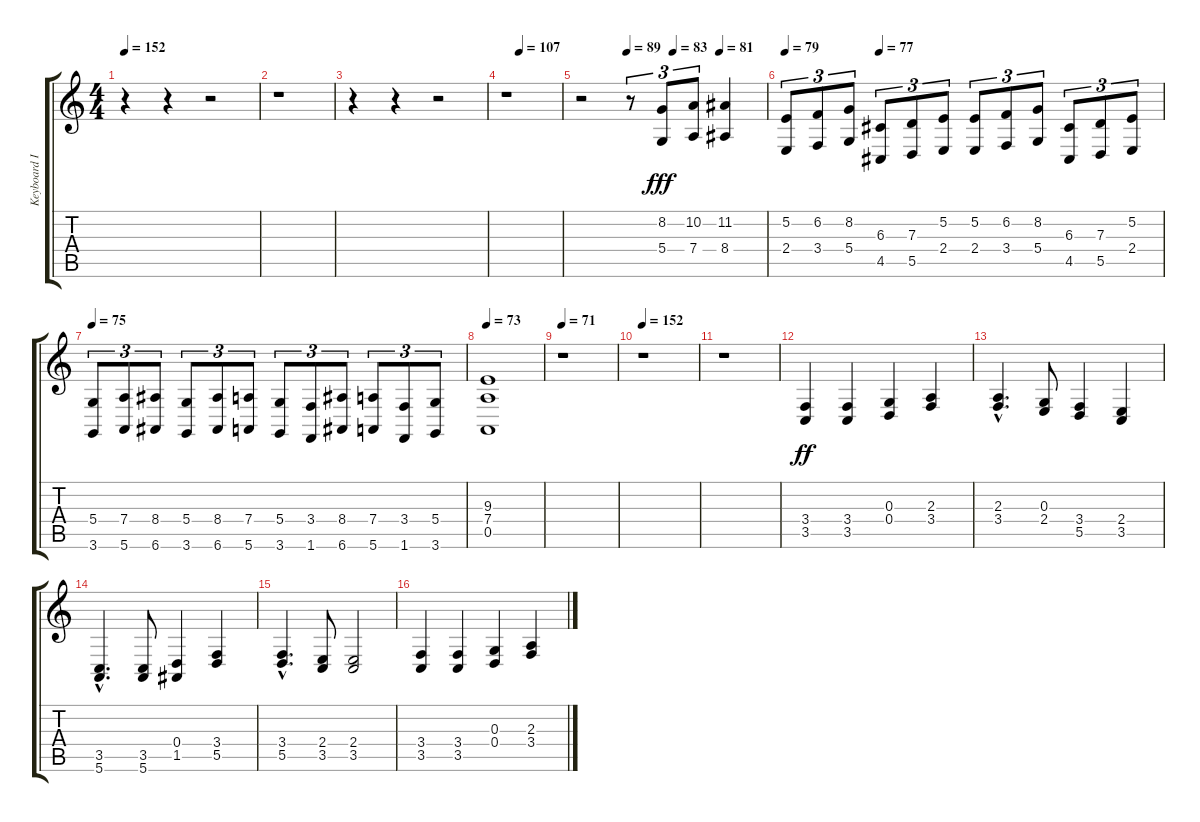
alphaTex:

\track ("Keyboard II" "Keyboard I") {instrument stringensemble1}
\staff {score tabs}
\tuning (E4 B3 G3 D3 A2 E2) {hide}
\ts (4 4)
\tempo 152
\clef g2
\ks c
r.4{dy fff instrument stringensemble1} r.4 r.2 |
r.1 |
r.4 r.4 r.2 |
\tempo (107 0.25)
r.1 |
\tempo (89 0.25)
\tempo (83 0.5)
\tempo (81 0.75)
r.2 r.8{tu (3 2)} (8.2 5.4).8{tu (3 2)} (10.2 7.4).8{tu (3 2)} (11.2 8.4).4 |
\tempo 79
\tempo (77 0.25)
(5.2 2.4).8{tu (3 2)} (6.2 3.4).8{tu (3 2)} (8.2 5.4).8{tu (3 2)} (6.3 4.5).8{tu (3 2)} (7.3 5.5).8{tu (3 2)} (5.2 2.4).8{tu (3 2)} (5.2 2.4).8{tu (3 2)} (6.2 3.4).8{tu (3 2)} (8.2 5.4).8{tu (3 2)} (6.3 4.5).8{tu (3 2)} (7.3 5.5).8{tu (3 2)} (5.2 2.4).8{tu (3 2)} |
\tempo 75
(5.4 3.6).8{tu (3 2)} (7.4 5.6).8{tu (3 2)} (8.4 6.6).8{tu (3 2)} (5.4 3.6).8{tu (3 2)} (8.4 6.6).8{tu (3 2)} (7.4 5.6).8{tu (3 2)} (5.4 3.6).8{tu (3 2)} (3.4 1.6).8{tu (3 2)} (8.4 6.6).8{tu (3 2)} (7.4 5.6).8{tu (3 2)} (3.4 1.6).8{tu (3 2)} (5.4 3.6).8{tu (3 2)} |
\tempo 73
(9.3 7.4 0.5).1 |
\tempo 71
r.1 |
\tempo 152
r.1 |
r.1 |
(3.4 3.5).4{dy ff} (3.4 3.5).4 (0.3 0.4).4 (2.3 3.4).4 |
(2.3{hac} 3.4{hac}).4{d} (0.3 2.4).8 (3.4 5.5).4 (2.4 3.5).4 |
(3.5{hac} 5.6{hac}).4{d} (3.5 5.6).8 (0.4 1.5).4 (3.4 5.5).4 |
(3.4{hac} 5.5{hac}).4{d} (2.4 3.5).8 (2.4 3.5).2 |
(3.4 3.5).4 (3.4 3.5).4 (0.3 0.4).4 (2.3 3.4).4
